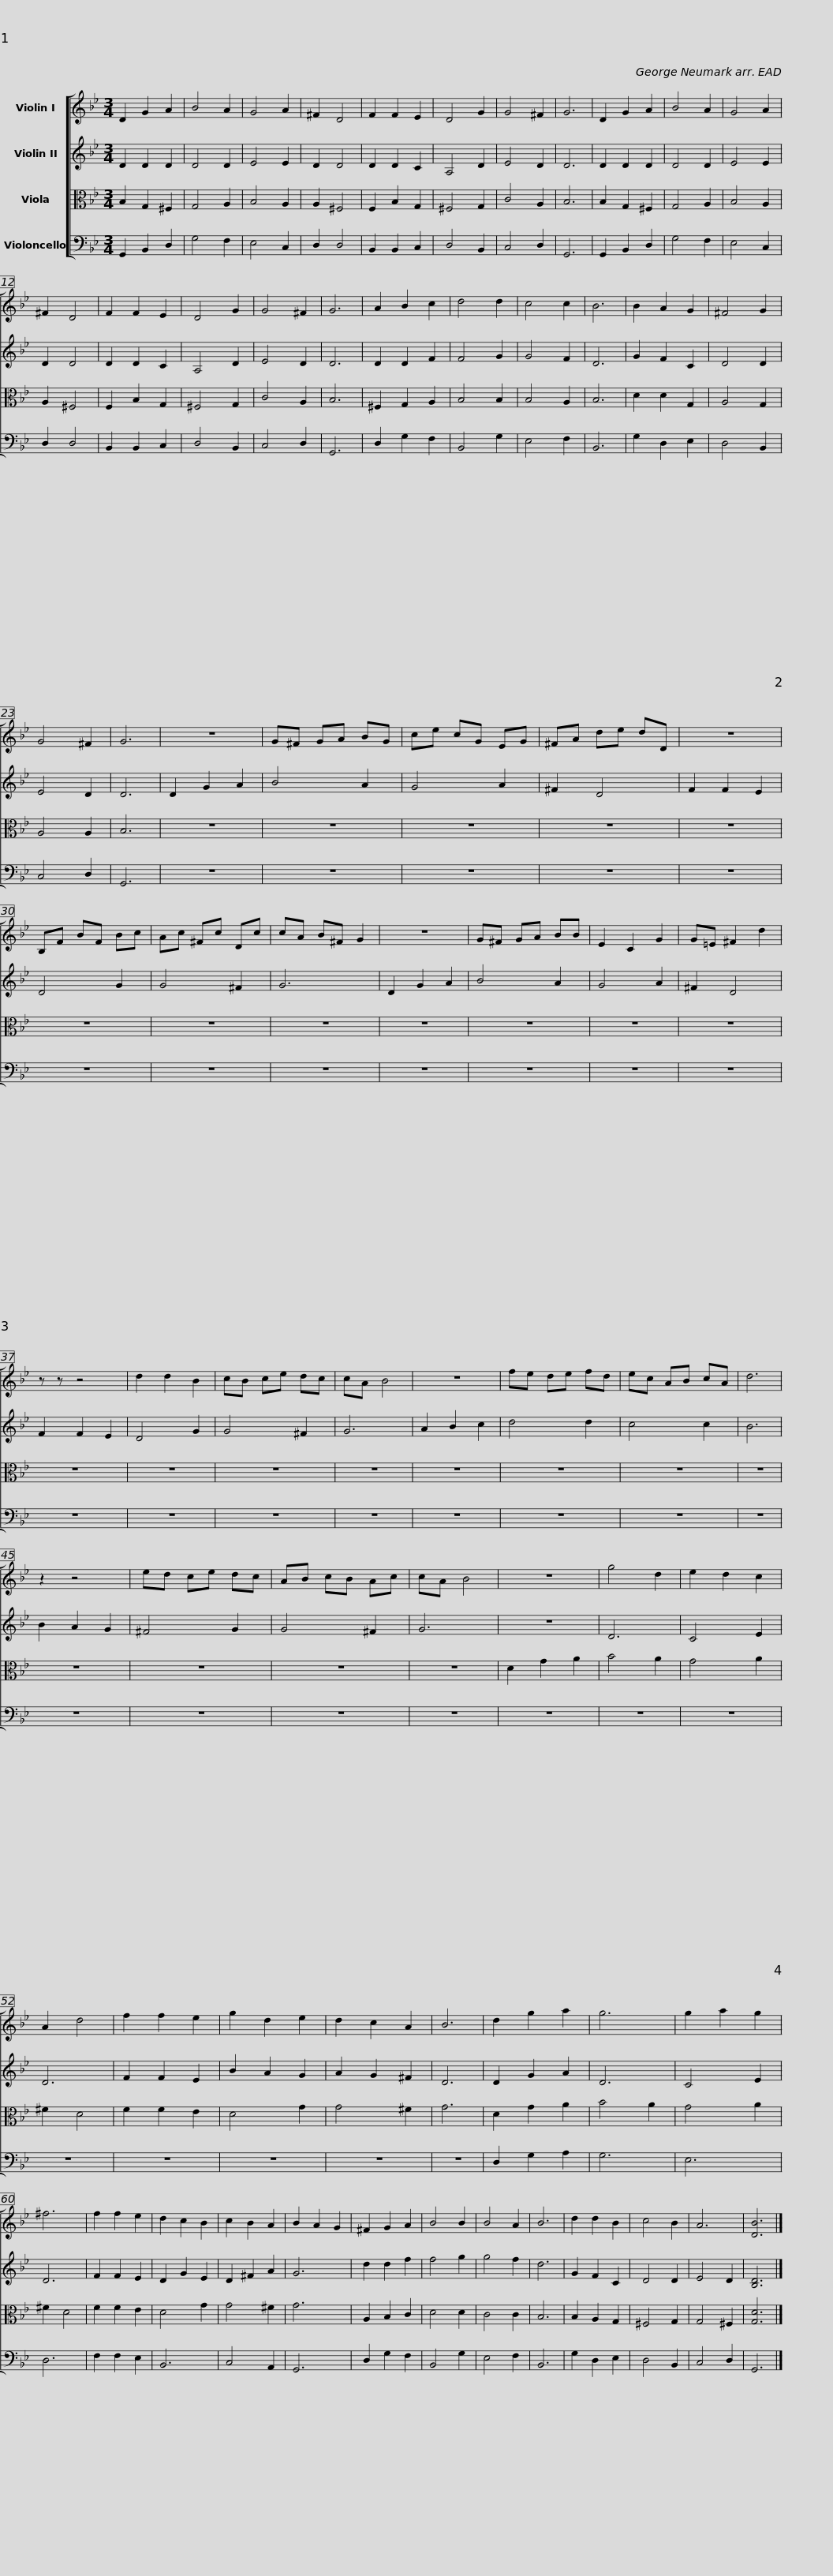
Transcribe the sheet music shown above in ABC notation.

X:1
%%score [ 1 2 3 4 ]
L:1/8
M:3/4
I:linebreak $
K:Bb
V:1 treble
V:2 treble
V:3 alto
V:4 bass
V:1
 D2 G2 A2 | B4 A2 | G4 A2 | ^F2 D4 | F2 F2 E2 | %5
 D4 G2 | G4 ^F2 | G6 | D2 G2 A2 | B4 A2 | %10
 G4 A2 |$ ^F2 D4 | F2 F2 E2 | D4 G2 | G4 ^F2 | %15
 G6 | A2 B2 c2 | d4 d2 | c4 c2 | B6 | %20
 B2 A2 G2 | ^F4 G2 | G4 ^F2 | G6 | z6 |$ %25
 G^F GA BG | ce cG EG | ^FA de dD | z6 | B,F BF Bc | %30
 Ac ^Fc Dc | cA B^F G2 | z6 |$ G^F GA BB | E2 C2 G2 | %35
 G=E ^F2 d2 | z z z4 | d2 d2 B2 | cB ce dc | cA B4 | %40
 z6 | fe de fd |$ ec AB cA | d6 | z2 z4 | %45
 ed ce dc | AB cB Ac | cA B4 | z6 | g4 d2 | %50
 e2 d2 c2 | A2 d4 | f2 f2 e2 |$ g2 d2 e2 | d2 c2 A2 | %55
 B6 | d2 g2 a2 | g6 | g2 a2 g2 | ^f6 | %60
 f2 f2 e2 | d2 c2 B2 | c2 B2 A2 | B2 A2 G2 | ^F2 G2 A2 | %65
 B4 B2 |$ B4 A2 | B6 | d2 d2 B2 | c4 B2 | %70
 A6 | [DB]6 |] %72
V:2
 D2 D2 D2 | D4 D2 | E4 E2 | D2 D4 | D2 D2 C2 | %5
 A,4 D2 | E4 D2 | D6 | D2 D2 D2 | D4 D2 | %10
 E4 E2 |$ D2 D4 | D2 D2 C2 | A,4 D2 | E4 D2 | %15
 D6 | D2 D2 F2 | F4 G2 | G4 F2 | D6 | %20
 G2 F2 C2 | D4 D2 | E4 D2 | D6 | D2 G2 A2 |$ %25
 B4 A2 | G4 A2 | ^F2 D4 | F2 F2 E2 | D4 G2 | %30
 G4 ^F2 | G6 | D2 G2 A2 |$ B4 A2 | G4 A2 | %35
 ^F2 D4 | F2 F2 E2 | D4 G2 | G4 ^F2 | G6 | %40
 A2 B2 c2 | d4 d2 |$ c4 c2 | B6 | B2 A2 G2 | %45
 ^F4 G2 | G4 ^F2 | G6 | z6 | D6 | %50
 C4 E2 | D6 | F2 F2 E2 |$ B2 A2 G2 | A2 G2 ^F2 | %55
 D6 | D2 G2 A2 | D6 | C4 E2 | D6 | %60
 F2 F2 E2 | D2 G2 E2 | D2 ^F2 A2 | G6 | d2 d2 f2 | %65
 f4 g2 |$ g4 f2 | d6 | G2 F2 C2 | D4 D2 | %70
 E4 D2 | [B,D]6 |] %72
V:3
 B,2 G,2 ^F,2 | G,4 A,2 | B,4 A,2 | A,2 ^F,4 | F,2 B,2 G,2 | %5
 ^F,4 G,2 | C4 A,2 | B,6 | B,2 G,2 ^F,2 | G,4 A,2 | %10
 B,4 A,2 |$ A,2 ^F,4 | F,2 B,2 G,2 | ^F,4 G,2 | C4 A,2 | %15
 B,6 | ^F,2 G,2 A,2 | B,4 B,2 | B,4 A,2 | B,6 | %20
 D2 D2 G,2 | A,4 G,2 | A,4 A,2 | B,6 | z6 |$ %25
 z6 | z6 | z6 | z6 | z6 | %30
 z6 | z6 | z6 |$ z6 | z6 | %35
 z6 | z6 | z6 | z6 | z6 | %40
 z6 | z6 |$ z6 | z6 | z6 | %45
 z6 | z6 | z6 | D2 G2 A2 | B4 A2 | %50
 G4 A2 | ^F2 D4 | F2 F2 E2 |$ D4 G2 | G4 ^F2 | %55
 G6 | D2 G2 A2 | B4 A2 | G4 A2 | ^F2 D4 | %60
 F2 F2 E2 | D4 G2 | G4 ^F2 | G6 | A,2 B,2 C2 | %65
 D4 D2 |$ C4 C2 | B,6 | B,2 A,2 G,2 | ^F,4 G,2 | %70
 G,4 ^F,2 | [G,D]6 |] %72
V:4
 G,,2 B,,2 D,2 | G,4 F,2 | E,4 C,2 | D,2 D,4 | B,,2 B,,2 C,2 | %5
 D,4 B,,2 | C,4 D,2 | G,,6 | G,,2 B,,2 D,2 | G,4 F,2 | %10
 E,4 C,2 |$ D,2 D,4 | B,,2 B,,2 C,2 | D,4 B,,2 | C,4 D,2 | %15
 G,,6 | D,2 G,2 F,2 | B,,4 G,2 | E,4 F,2 | B,,6 | %20
 G,2 D,2 E,2 | D,4 B,,2 | C,4 D,2 | G,,6 | z6 |$ %25
 z6 | z6 | z6 | z6 | z6 | %30
 z6 | z6 | z6 |$ z6 | z6 | %35
 z6 | z6 | z6 | z6 | z6 | %40
 z6 | z6 |$ z6 | z6 | z6 | %45
 z6 | z6 | z6 | z6 | z6 | %50
 z6 | z6 | z6 |$ z6 | z6 | %55
 z6 | D,2 G,2 A,2 | G,6 | E,6 | D,6 | %60
 F,2 F,2 E,2 | B,,6 | C,4 A,,2 | G,,6 | D,2 G,2 F,2 | %65
 B,,4 G,2 |$ E,4 F,2 | B,,6 | G,2 D,2 E,2 | D,4 B,,2 | %70
 C,4 D,2 | G,,6 |] %72
